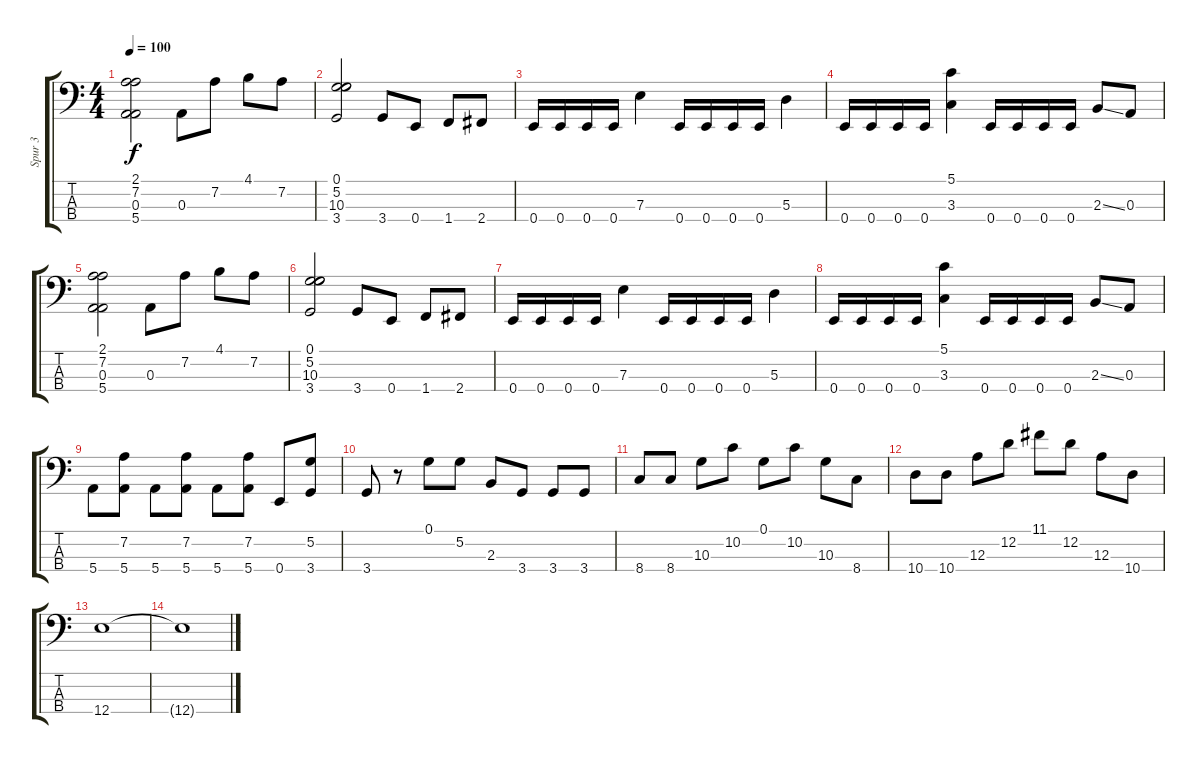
\track ("Spur 3" "Spur 3") {instrument electricbasspick}
\staff {score tabs}
\tuning (G2 D2 A1 E1) {hide}
\ts (4 4)
\tempo 100
\clef f4
\ks c
(2.1 7.2 0.3 5.4).2{dy f} 0.3.8 7.2.8 4.1.8 7.2.8 |
(0.1 5.2 10.3 3.4).2 3.4.8 0.4.8 1.4.8 2.4.8 |
0.4.16 0.4.16 0.4.16 0.4.16 7.3.4 0.4.16 0.4.16 0.4.16 0.4.16 5.3.4 |
0.4.16 0.4.16 0.4.16 0.4.16 (5.1 3.3).4 0.4.16 0.4.16 0.4.16 0.4.16 2.3{ss}.8 0.3.8 |
(2.1 7.2 0.3 5.4).2 0.3.8 7.2.8 4.1.8 7.2.8 |
(0.1 5.2 10.3 3.4).2 3.4.8 0.4.8 1.4.8 2.4.8 |
0.4.16 0.4.16 0.4.16 0.4.16 7.3.4 0.4.16 0.4.16 0.4.16 0.4.16 5.3.4 |
0.4.16 0.4.16 0.4.16 0.4.16 (5.1 3.3).4 0.4.16 0.4.16 0.4.16 0.4.16 2.3{ss}.8 0.3.8 |
5.4.8 (7.2 5.4).8 5.4.8 (7.2 5.4).8 5.4.8 (7.2 5.4).8 0.4.8 (5.2 3.4).8 |
3.4.8 r.8 0.1.8 5.2.8 2.3.8 3.4.8 3.4.8 3.4.8 |
8.4.8 8.4.8 10.3.8 10.2.8 0.1.8 10.2.8 10.3.8 8.4.8 |
10.4.8 10.4.8 12.3.8 12.2.8 11.1.8 12.2.8 12.3.8 10.4.8 |
12.4.1 |
12.4{t}.1
